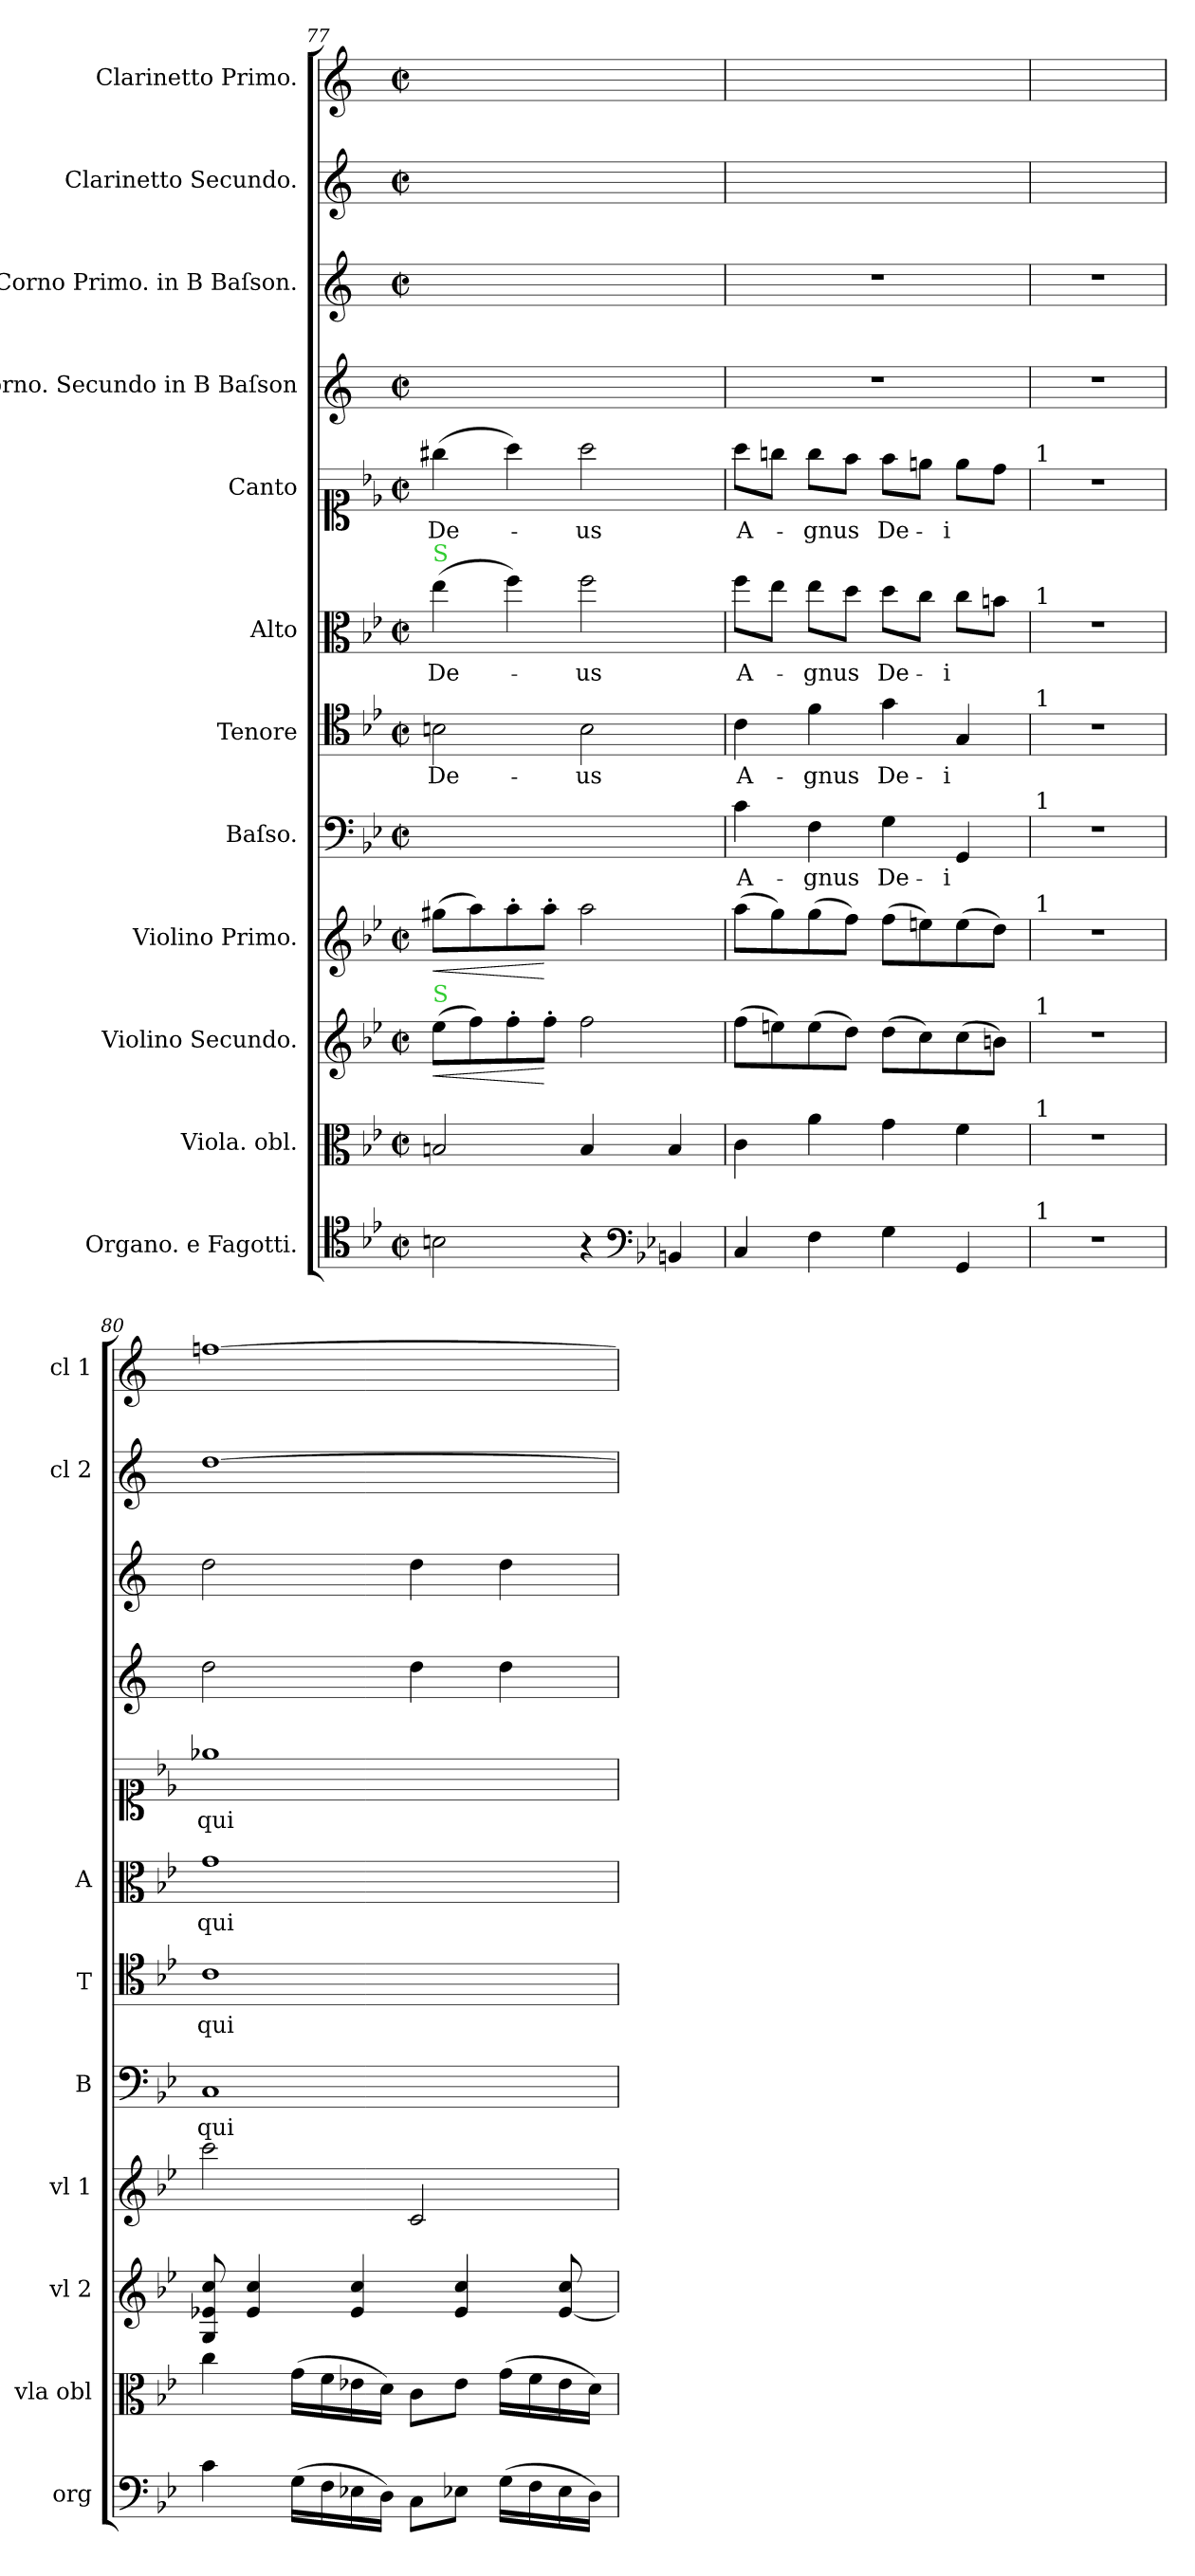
**kern	**dynam	**kern	**dynam	**kern	**dynam	**kern	**dynam	**kern	**text	**kern	**text	**kern	**text	**kern	**text	**kern	**dynam	**kern	**dynam	**kern	**kern
*part12	*part12	*part11	*part11	*part10	*part10	*part9	*part9	*part8	*part8	*part7	*part7	*part6	*part6	*part5	*part5	*part4	*part4	*part3	*part3	*part2	*part1
*staff12	*staff12	*staff11	*staff11	*staff10	*staff10	*staff9	*staff9	*staff8	*staff8	*staff7	*staff7	*staff6	*staff6	*staff5	*staff5	*staff4	*staff4	*staff3	*staff3	*staff2	*staff1
*I"Organo. e Fagotti.	*	*I"Viola. obl.	*	*I"Violino Secundo.	*	*I"Violino Primo.	*	*I"Baſso.	*	*I"Tenore	*	*I"Alto	*	*I"Canto	*	*I"Corno. Secundo in B Baſson	*	*I"Corno Primo. in B Baſson.	*	*I"Clarinetto Secundo.	*I"Clarinetto Primo.
*I'org	*	*I'vla obl	*	*I'vl 2	*	*I'vl 1	*	*I'B	*	*I'T	*	*I'A	*	*	*	*	*	*	*	*I'cl 2	*I'cl 1
*clefC4	*	*clefC3	*	*clefG2	*	*clefG2	*	*clefF4	*	*clefC4	*	*clefC3	*	*clefC1	*	*clefG2	*	*clefG2	*	*clefG2	*clefG2
*	*	*	*	*	*	*	*	*	*	*	*	*	*	*	*	*ITrd1c2	*	*ITrd1c2	*	*ITrd1c2	*ITrd1c2
*k[b-e-]	*	*k[b-e-]	*	*k[b-e-]	*	*k[b-e-]	*	*k[b-e-]	*	*k[b-e-]	*	*k[b-e-]	*	*k[b-e-]	*	*k[b-e-]	*	*k[b-e-]	*	*k[b-e-]	*k[b-e-]
*	*	*B-:	*	*B-:	*	*B-:	*	*B-:	*	*B-:	*	*B-:	*	*B-:	*	*B-:	*	*B-:	*	*B-:	*B-:
*M2/2	*	*M2/2	*	*M2/2	*	*M2/2	*	*M2/2	*	*M2/2	*	*M2/2	*	*M2/2	*	*M2/2	*	*M2/2	*	*M2/2	*M2/2
*met(c|)	*	*met(c|)	*	*met(c|)	*	*met(c|)	*	*met(c|)	*	*met(c|)	*	*met(c|)	*	*met(c|)	*	*met(c|)	*	*met(c|)	*	*met(c|)	*met(c|)
=77	=77	=77	=77	=77	=77	=77	=77	=77	=77	=77	=77	=77	=77	=77	=77	=77	=77	=77	=77	=77	=77
!	!	!	!	!	!	!	!	!	!	!	!	!LO:TX:a:color=limegreen:t=S	!	!	!	!	!	!	!	!	!
!	!	!	!	!LO:TX:a:color=limegreen:t=S	!	!	!	!	!	!	!	!	!	!	!	!	!	!	!	!	!
!	!	!	!	!	!LO:HP:b	!	!LO:HP:b	!	!	!	!	!	!	!	!	!	!	!	!	!	!
2Bn\	.	2Bn/	.	(8ee-\L	<	(8gg#X\L	<	1ryy	.	2Bn\	De-	(4ee-\	De-	(4gg#X\	De-	1ryy	.	1ryy	.	1ryy	1ryy
.	.	.	.	8ff\)	.	8aa\)	.	.	.	.	.	.	.	.	.	.	.	.	.	.	.
.	.	.	.	8ff'\	.	8aa'\	.	.	.	.	.	4ff\)	.	4aa\)	.	.	.	.	.	.	.
.	.	.	.	8ff'\J	[	8aa'\J	[	.	.	.	.	.	.	.	.	.	.	.	.	.	.
4r	.	4B/	.	2ff\	.	2aa\	.	.	.	2B\	-us	2ff\	-us	2aa\	-us	.	.	.	.	.	.
*clefF4	*	*	*	*	*	*	*	*	*	*	*	*	*	*	*	*	*	*	*	*	*
*k[b-e-]	*	*	*	*	*	*	*	*	*	*	*	*	*	*	*	*	*	*	*	*	*
4BBn/	forto	4B/	.	.	.	.	.	.	.	.	.	.	.	.	.	.	.	.	.	.	.
=78	=78	=78	=78	=78	=78	=78	=78	=78	=78	=78	=78	=78	=78	=78	=78	=78	=78	=78	=78	=78	=78
4C/	.	4c\	.	(8ff\L	forto	(8aa\L	forto	4c\	A-	4c\	A-	8ff\L	A-	8aa\L	A-	1r	.	1r	.	1ryy	1ryy
.	.	.	.	8een\)	.	8gg\)	.	.	.	.	.	8ee-\J	.	8ggn\J	.	.	.	.	.	.	.
4F\	.	4a\	.	(8ee\	.	(8gg\	.	4F\	-gnus	4f\	-gnus	8ee-\L	-gnus	8gg\L	-gnus	.	.	.	.	.	.
.	.	.	.	8dd\J)	.	8ff\J)	.	.	.	.	.	8dd\J	.	8ff\J	.	.	.	.	.	.	.
4G\	.	4g\	.	(8dd\L	.	(8ff\L	.	4G\	De-	4g\	De-	8dd\L	De-	8ff\L	De-	.	.	.	.	.	.
.	.	.	.	8cc\)	.	8een\)	.	.	.	.	.	8cc\J	.	8een\J	.	.	.	.	.	.	.
4GG/	.	4f\	.	(8cc\	.	(8ee\	.	4GG/	-i	4G/	-i	8cc\L	-i	8ee\L	-i	.	.	.	.	.	.
.	.	.	.	8bn\J)	.	8dd\J)	.	.	.	.	.	8bn\J	.	8dd\J	.	.	.	.	.	.	.
=79	=79	=79	=79	=79	=79	=79	=79	=79	=79	=79	=79	=79	=79	=79	=79	=79	=79	=79	=79	=79	=79
!	!	!	!	!	!	!	!	!	!	!	!	!	!	!LO:TX:a:t=1	!	!	!	!	!	!	!
!	!	!	!	!	!	!	!	!	!	!	!	!LO:TX:a:t=1	!	!	!	!	!	!	!	!	!
!	!	!	!	!	!	!	!	!	!	!LO:TX:a:t=1	!	!	!	!	!	!	!	!	!	!	!
!	!	!	!	!	!	!	!	!LO:TX:a:t=1	!	!	!	!	!	!	!	!	!	!	!	!	!
!	!	!	!	!	!	!LO:TX:a:t=1	!	!	!	!	!	!	!	!	!	!	!	!	!	!	!
!	!	!	!	!LO:TX:a:t=1	!	!	!	!	!	!	!	!	!	!	!	!	!	!	!	!	!
!	!	!LO:TX:a:t=1	!	!	!	!	!	!	!	!	!	!	!	!	!	!	!	!	!	!	!
!LO:TX:a:t=1	!	!	!	!	!	!	!	!	!	!	!	!	!	!	!	!	!	!	!	!	!
1r	.	1r	.	1r	.	1r	.	1r	.	1r	.	1r	.	1r	.	1r	.	1r	.	1ryy	1ryy
=80	=80	=80	=80	=80	=80	=80	=80	=80	=80	=80	=80	=80	=80	=80	=80	=80	=80	=80	=80	=80	=80
4c\	.	4cc\	fort	8G/ 8e-X/ 8cc/	.	2ccc\	.	1C	qui	1c	qui	1g	qui	1ee-X	qui	2cc\	forte	2cc\	fort	[1cc	[1ee-X
.	.	.	.	4e-/ 4cc/	.	.	.	.	.	.	.	.	.	.	.	.	.	.	.	.	.
(16G\LL	.	(16g\LL	.	.	.	.	.	.	.	.	.	.	.	.	.	.	.	.	.	.	.
16F\	.	16f\	.	.	.	.	.	.	.	.	.	.	.	.	.	.	.	.	.	.	.
16E-X\	.	16e-X\	.	4e-/ 4cc/	.	.	.	.	.	.	.	.	.	.	.	.	.	.	.	.	.
16D\JJ)	.	16d\JJ)	.	.	.	.	.	.	.	.	.	.	.	.	.	.	.	.	.	.	.
8C\L	.	8c\L	.	.	.	2c/	.	.	.	.	.	.	.	.	.	4cc\	.	4cc\	.	.	.
8E-X\J	.	8e-\J	.	4e-/ 4cc/	.	.	.	.	.	.	.	.	.	.	.	.	.	.	.	.	.
(16G\LL	.	(16g\LL	.	.	.	.	.	.	.	.	.	.	.	.	.	4cc\	.	4cc\	.	.	.
16F\	.	16f\	.	.	.	.	.	.	.	.	.	.	.	.	.	.	.	.	.	.	.
16E-\	.	16e-\	.	[8e-/ 8cc/	.	.	.	.	.	.	.	.	.	.	.	.	.	.	.	.	.
16D\JJ)	.	16d\JJ)	.	.	.	.	.	.	.	.	.	.	.	.	.	.	.	.	.	.	.
=	=	=	=	=	=	=	=	=	=	=	=	=	=	=	=	=	=	=	=	=	=
*-	*-	*-	*-	*-	*-	*-	*-	*-	*-	*-	*-	*-	*-	*-	*-	*-	*-	*-	*-	*-	*-
